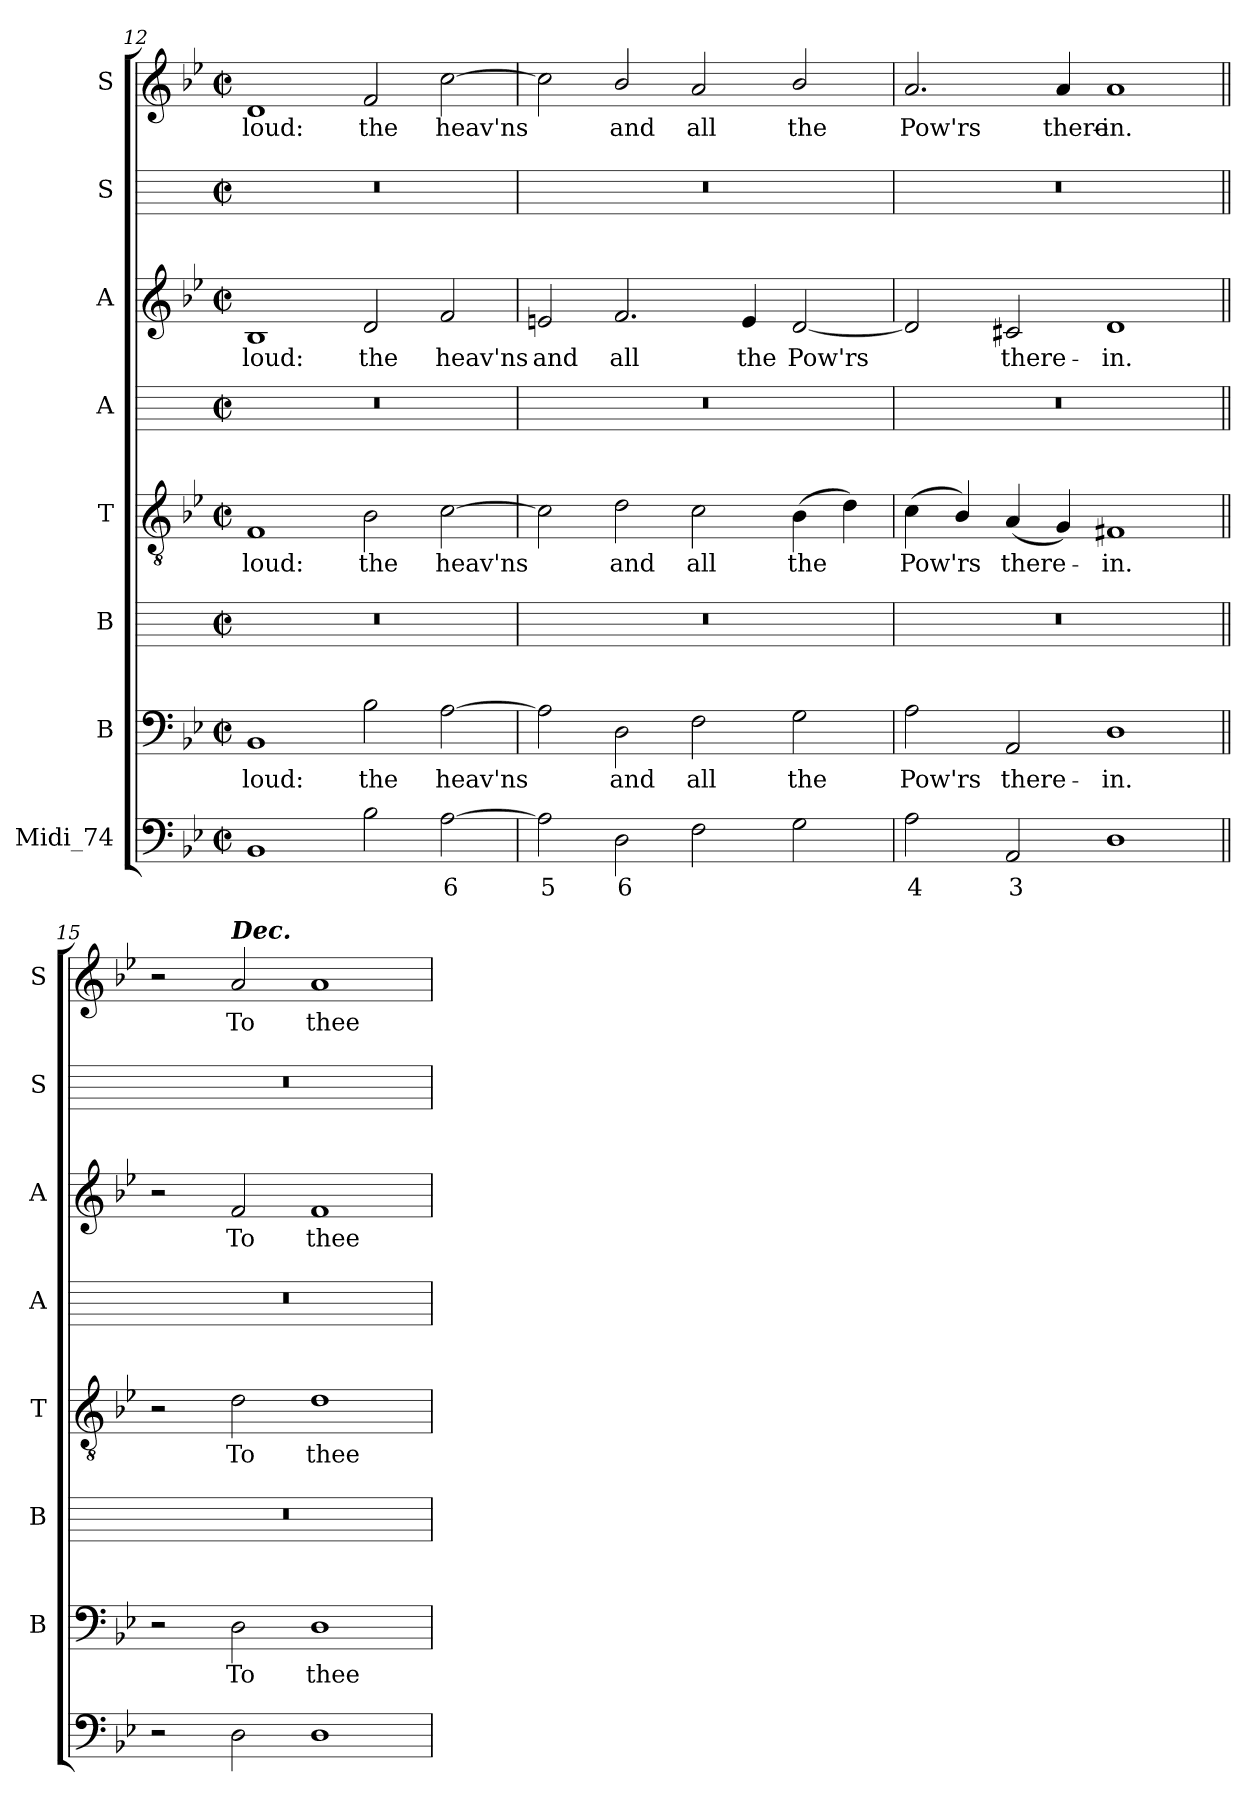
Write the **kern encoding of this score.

**kern	**text	**kern	**text	**kern	**kern	**text	**kern	**kern	**text	**kern	**kern	**text
*part8	*part8	*part7	*part7	*part6	*part5	*part5	*part4	*part3	*part3	*part2	*part1	*part1
*staff8	*staff8	*staff7	*staff7	*staff6	*staff5	*staff5	*staff4	*staff3	*staff3	*staff2	*staff1	*staff1
*I"Midi_74	*	*I"B	*	*I"B	*I"T	*	*I"A	*I"A	*	*I"S	*I"S	*
*	*	*I'B	*	*I'B	*I'T	*	*I'A	*I'A	*	*I'S	*I'S	*
!!LO:LB:g=z
*clefF4	*	*clefF4	*	*	*clefGv2	*	*	*clefG2	*	*	*clefG2	*
*k[b-e-]	*	*k[b-e-]	*	*	*k[b-e-]	*	*	*k[b-e-]	*	*	*k[b-e-]	*
*B-:	*	*B-:	*	*	*B-:	*	*	*B-:	*	*	*B-:	*
*M4/2	*	*M4/2	*	*M4/2	*M4/2	*	*M4/2	*M4/2	*	*M4/2	*M4/2	*
*met(c|)	*	*met(c|)	*	*met(c|)	*met(c|)	*	*met(c|)	*met(c|)	*	*met(c|)	*met(c|)	*
=12	=12	=12	=12	=12	=12	=12	=12	=12	=12	=12	=12	=12
!	!	!	!LO:LY:b	!	!	!LO:LY:b	!	!	!LO:LY:b	!	!	!LO:LY:b
1BB-	.	1BB-	-loud:	0r	1F	-loud:	0r	1B-	-loud:	0r	1d	-loud:
!	!	!	!LO:LY:b	!	!	!LO:LY:b	!	!	!LO:LY:b	!	!	!LO:LY:b
2B-	.	2B-	the	.	2B-	the	.	2d	the	.	2f	the
!	!LO:LY:b	!	!LO:LY:b	!	!	!LO:LY:b	!	!	!LO:LY:b	!	!	!LO:LY:b
[2A	6	[2A	heav'ns	.	[2c	heav'ns	.	2f	heav'ns	.	[2cc	heav'ns
=13	=13	=13	=13	=13	=13	=13	=13	=13	=13	=13	=13	=13
!	!LO:LY:b	!	!	!	!	!	!	!	!LO:LY:b	!	!	!
2A]	5	2A]	.	0r	2c]	.	0r	2en	and	0r	2cc]	.
!	!LO:LY:b	!	!LO:LY:b	!	!	!LO:LY:b	!	!	!LO:LY:b	!	!	!LO:LY:b
2D	6	2D	and	.	2d	and	.	2.f	all	.	2b-/	and
!	!	!	!LO:LY:b	!	!	!LO:LY:b	!	!	!	!	!	!LO:LY:b
2F	.	2F	all	.	2c	all	.	.	.	.	2a	all
!	!	!	!	!	!	!	!	!	!LO:LY:b	!	!	!
.	.	.	.	.	.	.	.	4e	the	.	.	.
!	!	!	!LO:LY:b	!	!	!LO:LY:b	!	!	!LO:LY:b	!	!	!LO:LY:b
2G	.	2G	the	.	(>4B-	the	.	[2d	Pow'rs	.	2b-/	the
.	.	.	.	.	4d)	.	.	.	.	.	.	.
=14	=14	=14	=14	=14	=14	=14	=14	=14	=14	=14	=14	=14
!	!LO:LY:b	!	!LO:LY:b	!	!	!LO:LY:b	!	!	!	!	!	!LO:LY:b
2A	4	2A	Pow'rs	0r	(<4c	Pow'rs	0r	2d]	.	0r	2.a	Pow'rs
.	.	.	.	.	4B-/)	.	.	.	.	.	.	.
!	!LO:LY:b	!	!LO:LY:b	!	!	!LO:LY:b	!	!	!LO:LY:b	!	!	!
2AA	3	2AA	there-	.	(<4A	there-	.	2c#X	there-	.	.	.
!	!	!	!	!	!	!	!	!	!	!	!	!LO:LY:b
.	.	.	.	.	4G)	.	.	.	.	.	4a	there-
!	!	!	!LO:LY:b	!	!	!LO:LY:b	!	!	!LO:LY:b	!	!	!LO:LY:b
1D	.	1D	-in.	.	1F#X	in.	.	1d	-in.	.	1a	-in.
=15||	=15||	=15||	=15||	=15||	=15||	=15||	=15||	=15||	=15||	=15||	=15||	=15||
2r	.	2r	.	0r	2r	.	0r	2r	.	0r	2r	.
!	!	!	!	!	!	!	!	!	!	!	!LO:TX:a:Bi:t=Dec.	!
!	!	!	!LO:LY:b	!	!	!LO:LY:b	!	!	!LO:LY:b	!	!	!LO:LY:b
2D	.	2D	To	.	2d	To	.	2f	To	.	2a	To
!	!	!	!LO:LY:b	!	!	!LO:LY:b	!	!	!LO:LY:b	!	!	!LO:LY:b
1D	.	1D	thee	.	1d	thee	.	1f	thee	.	1a	thee
=	=	=	=	=	=	=	=	=	=	=	=	=
*-	*-	*-	*-	*-	*-	*-	*-	*-	*-	*-	*-	*-
